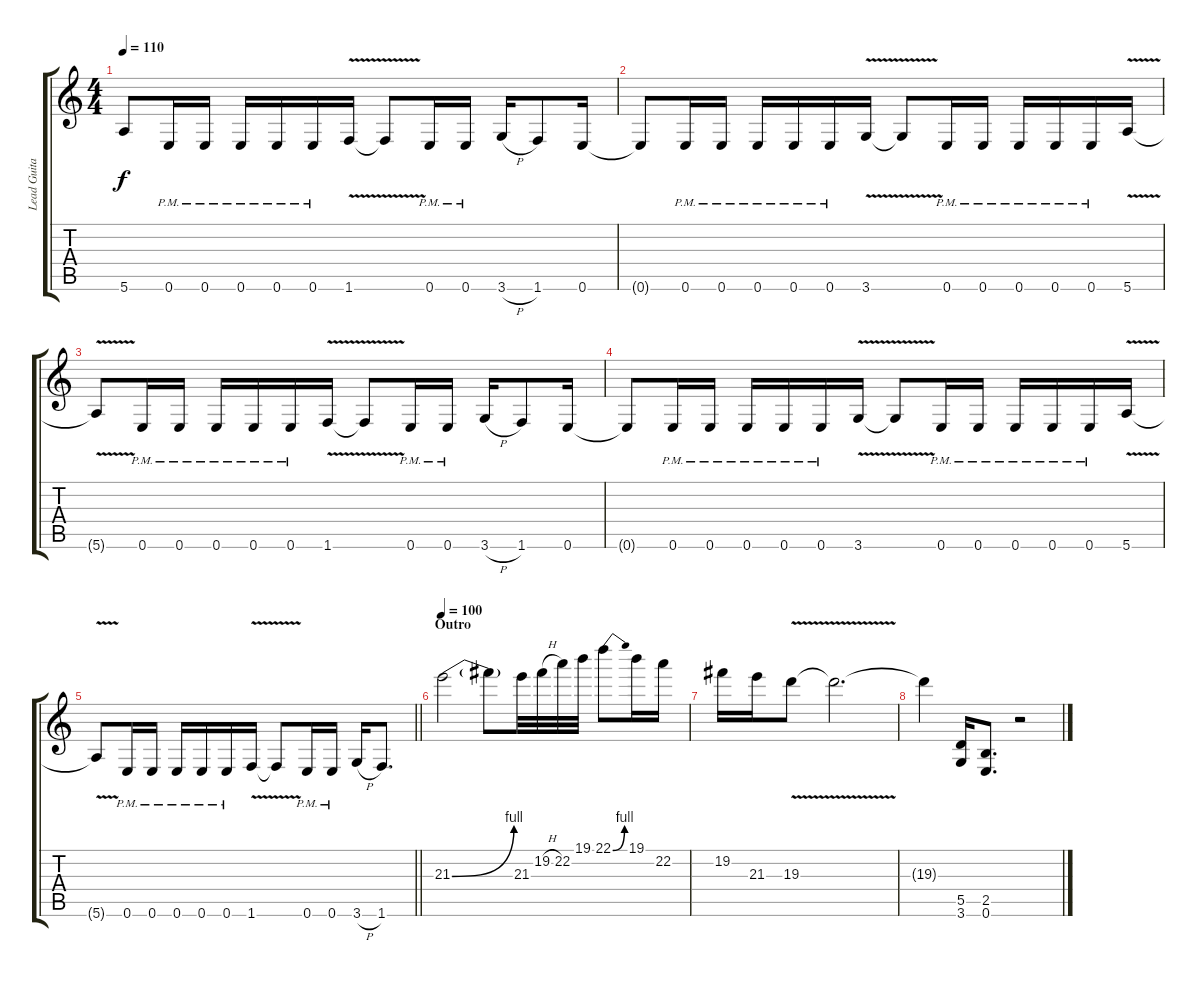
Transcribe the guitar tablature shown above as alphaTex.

\track ("Lead Guitar" "Lead Guita") {instrument distortionguitar}
\staff {score tabs}
\tuning (E4 B3 G3 D3 A2 E2) {hide}
\ts (4 4)
\tempo 110
\clef g2
\ks c
5.6{t}.8{dy f} 0.6{pm}.16 0.6{pm}.16 0.6{pm}.16 0.6{pm}.16 0.6{pm}.16 1.6{v}.16 1.6{t}.8 0.6{pm}.16 0.6{pm}.16 3.6{h}.16 1.6.8 0.6.16 |
0.6{t}.8 0.6{pm}.16 0.6{pm}.16 0.6{pm}.16 0.6{pm}.16 0.6{pm}.16 3.6{v}.16 3.6{t}.8 0.6{pm}.16 0.6{pm}.16 0.6{pm}.16 0.6{pm}.16 0.6{pm}.16 5.6{v}.16 |
5.6{t}.8 0.6{pm}.16 0.6{pm}.16 0.6{pm}.16 0.6{pm}.16 0.6{pm}.16 1.6{v}.16 1.6{t}.8 0.6{pm}.16 0.6{pm}.16 3.6{h}.16 1.6.8 0.6.16 |
0.6{t}.8 0.6{pm}.16 0.6{pm}.16 0.6{pm}.16 0.6{pm}.16 0.6{pm}.16 3.6{v}.16 3.6{t}.8 0.6{pm}.16 0.6{pm}.16 0.6{pm}.16 0.6{pm}.16 0.6{pm}.16 5.6{v}.16 |
\barLineRight lightlight
5.6{t}.8 0.6{pm}.16 0.6{pm}.16 0.6{pm}.16 0.6{pm}.16 0.6{pm}.16 1.6{v}.16 1.6{t}.8 0.6{pm}.16 0.6{pm}.16 3.6{h}.16 1.6.8{d} |
\section ("" "Outro")
\tempo 100
21.3{be (bend 0 0 60 4)}.2 21.3{t}.8 21.3.32 19.2{h}.32 22.2.32 19.1.32 22.1{be (bend 0 0 60 4)}.8 19.1.16 22.2.16 |
19.2.16 21.3.16 19.3{v}.8 19.3{t}.2{d} |
19.3{t}.4 (5.5 3.6).16 (2.5 0.6).8{d} r.2
